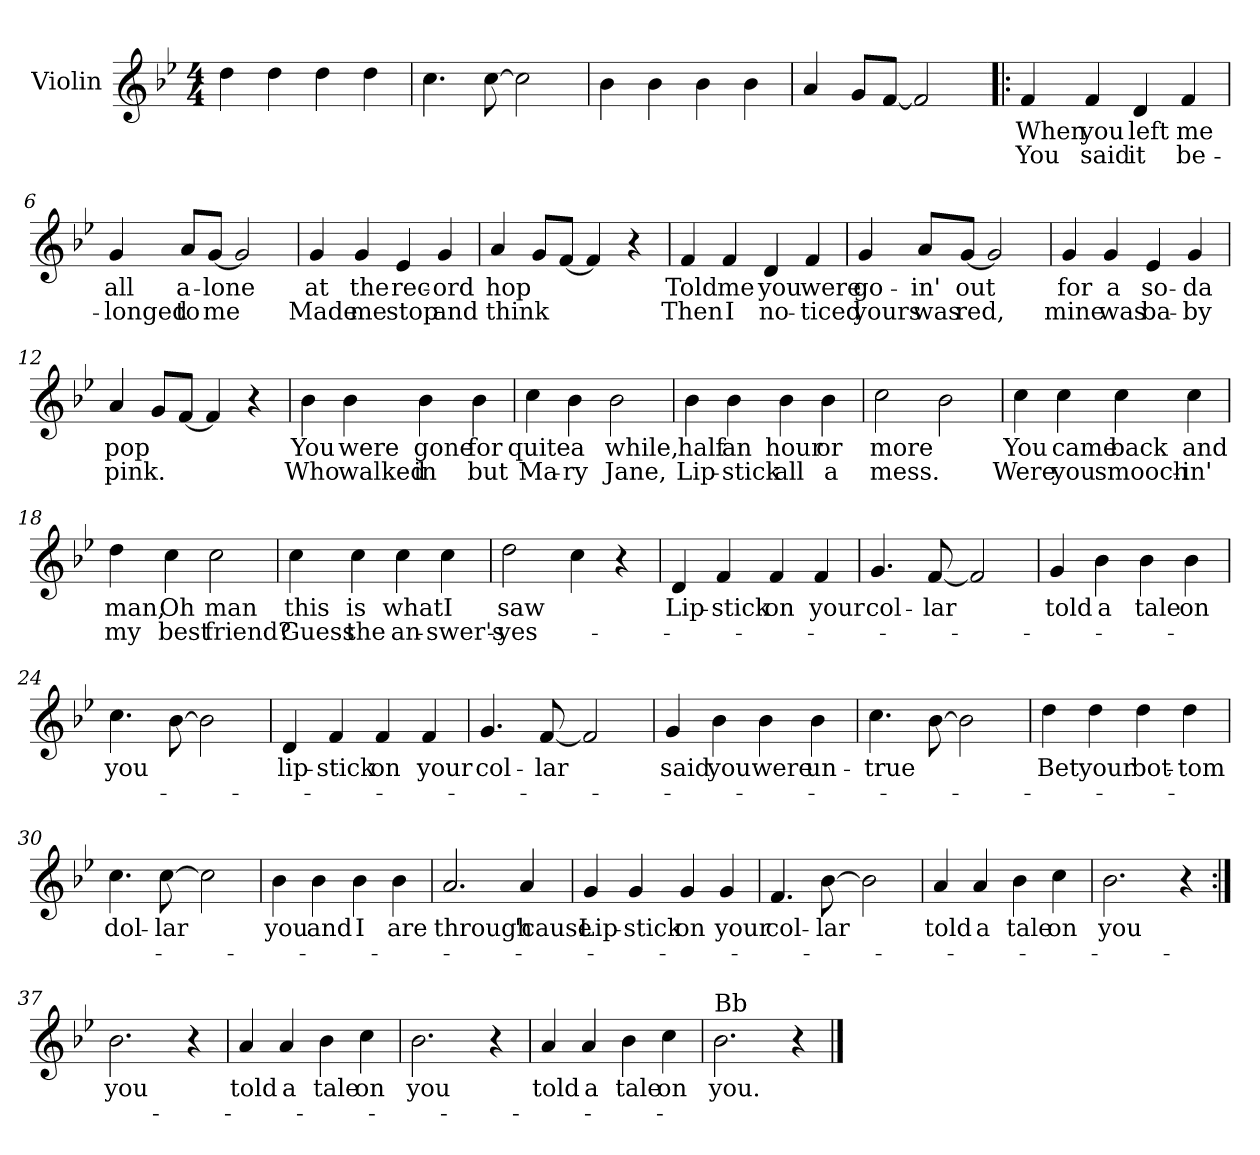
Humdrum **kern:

**kern	**text	**text
*part1	*part1	*part1
*staff1	*staff1	*staff1
*I"Violin	*	*
*I'Vln	*	*
*clefG2	*	*
*k[b-e-]	*	*
*B-:	*	*
*M4/4	*	*
=1	=1	=1
4dd\	.	.
4dd\	.	.
4dd\	.	.
4dd\	.	.
=2	=2	=2
4.cc\	.	.
[8cc\	.	.
2cc\]	.	.
=3	=3	=3
4b-\	.	.
4b-\	.	.
4b-\	.	.
4b-\	.	.
=4	=4	=4
4a/	.	.
8g/L	.	.
[8f/J	.	.
2f/]	.	.
!!LO:LB:g=z
=5!|:	=5!|:	=5!|:
4f/	When	You
4f/	you	said
4d/	left	it
4f/	me	be-
=6	=6	=6
4g/	all	-longed
8a/L	a-	to
[8g/J	-lone	me
2g/]	.	.
=7	=7	=7
4g/	at	Made
4g/	the	me
4e-/	rec-	stop
4g/	-ord	and
=8	=8	=8
4a/	hop	think
8g/L	.	.
[8f/J	.	.
4f/]	.	.
4r	.	.
!!LO:LB:g=z
=9	=9	=9
4f/	Told	Then
4f/	me	I
4d/	you	no-
4f/	were	-ticed
=10	=10	=10
4g/	go-	yours
8a/L	-in'	was
[8g/J	out	red,
2g/]	.	.
=11	=11	=11
4g/	for	mine
4g/	a	was
4e-/	so-	ba-
4g/	-da	-by
=12	=12	=12
4a/	pop	pink.
8g/L	.	.
[8f/J	.	.
4f/]	.	.
4r	.	.
!!LO:LB:g=z
=13	=13	=13
4b-\	You	Who
4b-\	were	walked
4b-\	gone	in
4b-\	for	but
=14	=14	=14
4cc\	quite	Ma-
4b-\	a	-ry
2b-\	while,	Jane,
=15	=15	=15
4b-\	half	Lip-
4b-\	an	-stick
4b-\	hour	all
4b-\	or	a
=16	=16	=16
2cc\	more	mess.
2b-\	.	.
!!LO:LB:g=z
=17	=17	=17
4cc\	You	Were
4cc\	came	you
4cc\	back	smooch-
4cc\	and	-in'
=18	=18	=18
4dd\	man,	my
4cc\	Oh	best
2cc\	man	friend?
=19	=19	=19
4cc\	this	Guess
4cc\	is	the
4cc\	what	an-
4cc\	I	-swer's-
=20	=20	=20
2dd\	saw	-yes-
4cc\	.	.
4r	.	.
!!LO:LB:g=z
=21	=21	=21
4d/	Lip-	.
4f/	-stick	.
4f/	on	.
4f/	your	.
=22	=22	=22
4.g/	col-	.
[8f/	-lar	.
2f/]	.	.
=23	=23	=23
4g/	told	.
4b-\	a	.
4b-\	tale	.
4b-\	on	.
=24	=24	=24
4.cc\	you	.
[8b-\	.	.
2b-\]	.	.
=25	=25	=25
4d/	lip-	.
4f/	-stick	.
4f/	on	.
4f/	your	.
!!LO:LB:g=z
=26	=26	=26
4.g/	col-	.
[8f/	-lar	.
2f/]	.	.
=27	=27	=27
4g/	said	.
4b-\	you	.
4b-\	were	.
4b-\	un-	.
=28	=28	=28
4.cc\	-true	.
[8b-\	.	.
2b-\]	.	.
=29	=29	=29
4dd\	Bet	.
4dd\	your	.
4dd\	bot-	.
4dd\	-tom	.
=30	=30	=30
4.cc\	dol-	.
[8cc\	-lar	.
2cc\]	.	.
!!LO:LB:g=z
=31	=31	=31
4b-\	you	.
4b-\	and	.
4b-\	I	.
4b-\	are	.
=32	=32	=32
2.a/	through	.
4a/	'cause	.
=33	=33	=33
4g/	Lip-	.
4g/	-stick	.
4g/	on	.
4g/	your	.
=34	=34	=34
4.f/	col-	.
[8b-\	-lar	.
2b-\]	.	.
=35	=35	=35
4a/	told	.
4a/	a	.
4b-\	tale	.
4cc\	on	.
!!LO:LB:g=z
=36	=36	=36
2.b-\	you	.
4r	.	.
=37:|!	=37:|!	=37:|!
2.b-\	you	.
4r	.	.
=38	=38	=38
4a/	told	.
4a/	a	.
4b-\	tale	.
4cc\	on	.
=39	=39	=39
2.b-\	you	.
4r	.	.
=40	=40	=40
4a/	told	.
4a/	a	.
4b-\	tale	.
4cc\	on	.
!!LO:LB:g=z
=41	=41	=41
!LO:TX:a:t=Bb	!	!
2.b-\	you.	.
4r	.	.
==	==	==
*-	*-	*-
